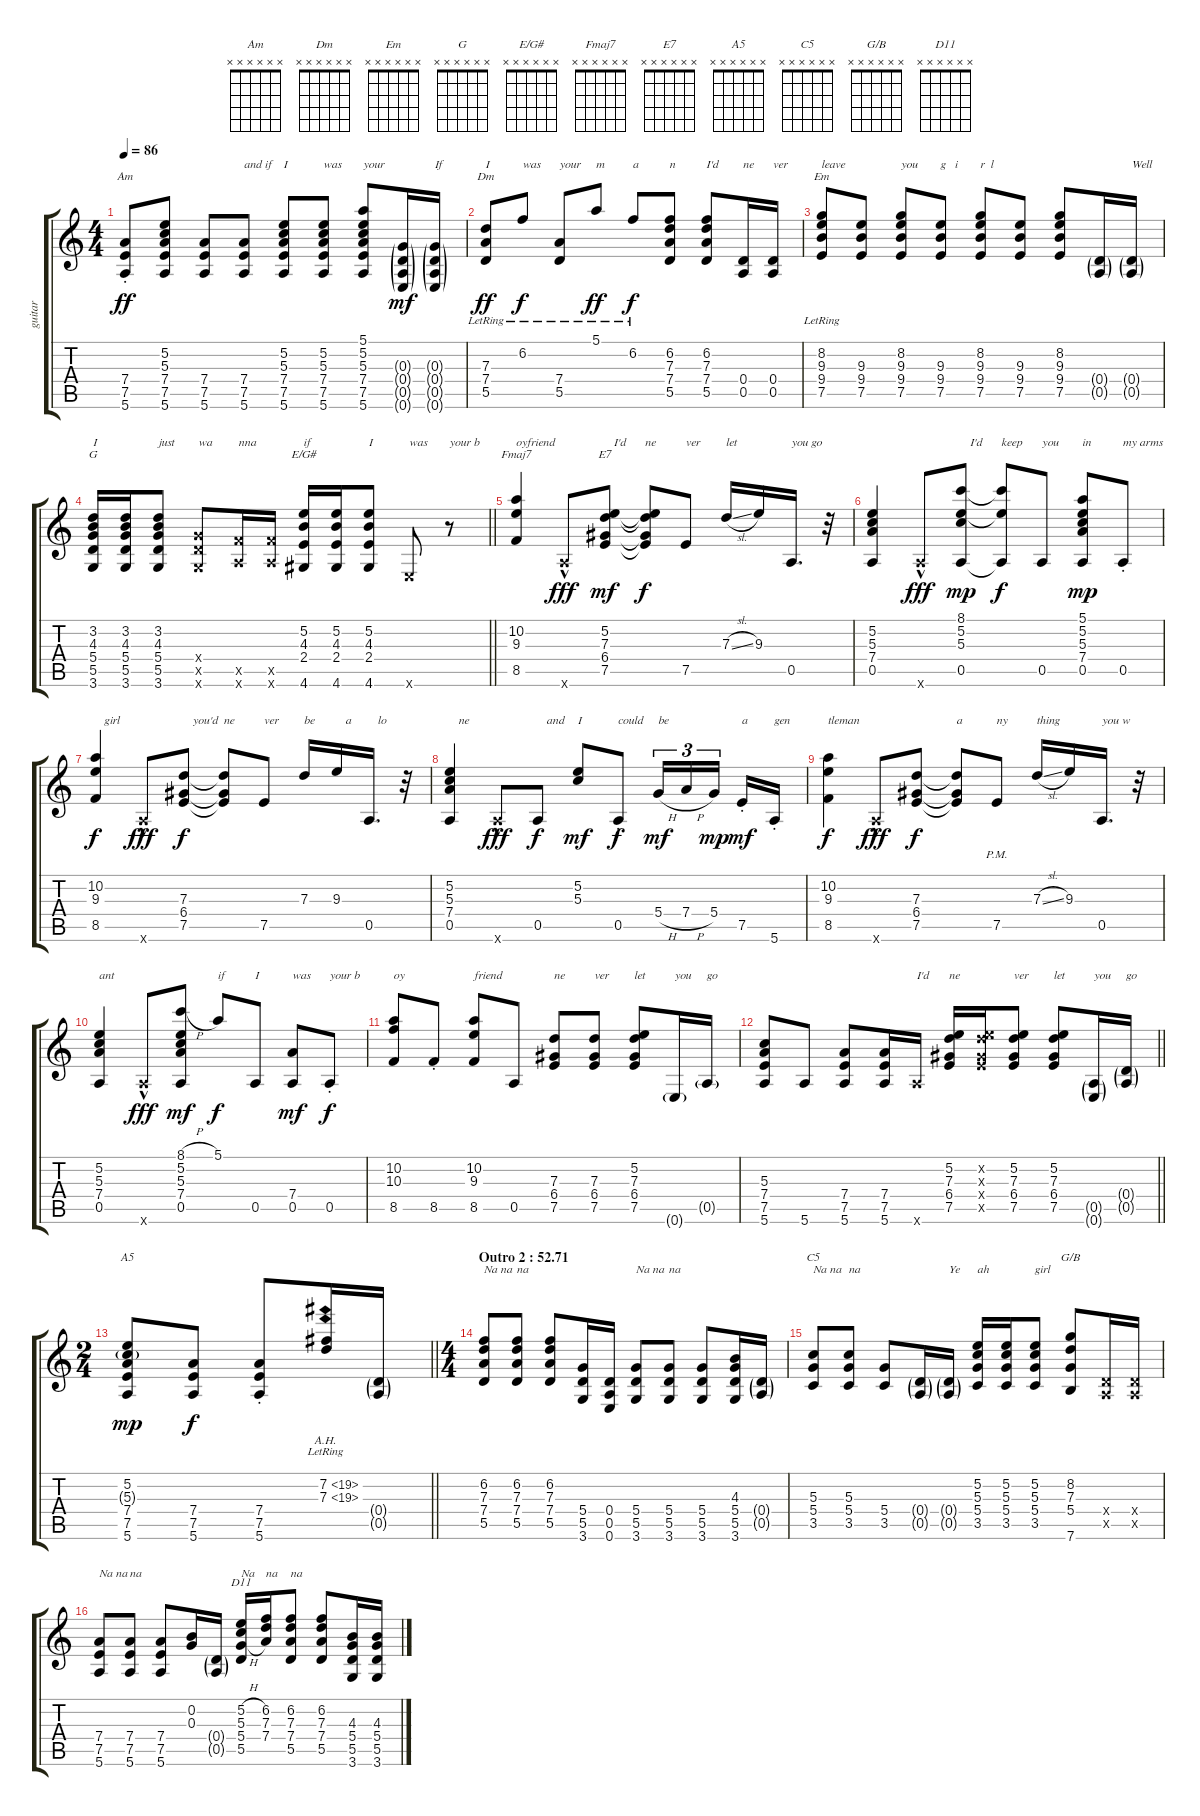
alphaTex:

\track ("guitar" "guitar") {instrument acousticguitarsteel}
\staff {score tabs}
\tuning (E4 B3 G3 D3 A2 E2) {hide}
\chord ("Am" x x x x x x)
\chord ("Dm" x x x x x x)
\chord ("Em" x x x x x x)
\chord ("G" x x x x x x)
\chord ("E/G#" x x x x x x)
\chord ("Fmaj7" x x x x x x)
\chord ("E7" x x x x x x)
\chord ("A5" x x x x x x)
\chord ("C5" x x x x x x)
\chord ("G/B" x x x x x x)
\chord ("D11" x x x x x x)
\ts (4 4)
\tempo 86
\clef g2
\ks aminor
(7.4{st} 7.5{st} 5.6{st}).8{ch "Am" dy ff} (5.2 5.3 7.4 7.5 5.6).8 (7.4 7.5 5.6).8 (7.4 7.5 5.6).8{txt "and if"} (5.2 5.3 7.4 7.5 5.6).8{txt "I"} (5.2 5.3 7.4 7.5 5.6).8{txt "was"} (5.1 5.2 5.3 7.4 7.5 5.6).8{txt "your"} (0.3{g} 0.4{g} 0.5{g} 0.6{g}).16{dy mf} (0.3{g} 0.4{g} 0.5{g} 0.6{g}).16{txt "If"} |
(7.3{lr} 7.4{lr} 5.5{lr}).8{ch "Dm" txt "I" dy ff beam Up} 6.2{lr}.8{txt "was" dy f beam Up} (7.4{lr} 5.5{lr}).8{txt "your" beam Up} 5.1{lr}.8{txt "m" dy ff beam Up} 6.2{lr}.8{txt "a" dy f beam Up} (6.2 7.3 7.4 5.5).8{txt "n" beam Up} (6.2 7.3 7.4 5.5).8{txt "I'd"} (0.4 0.5).16{txt "ne"} (0.4 0.5).16{txt "ver"} |
(8.2{lr} 9.3 9.4 7.5).8{ch "Em" txt "leave" beam Up} (9.3 9.4 7.5).8{beam Up} (8.2 9.3 9.4 7.5).8{txt "you" beam Up} (9.3 9.4 7.5).8{txt "g   i " beam Up} (8.2 9.3 9.4 7.5).8{txt "r  l" beam Up} (9.3 9.4 7.5).8{beam Up} (8.2 9.3 9.4 7.5).8 (0.4{g} 0.5{g}).16 (0.4{g} 0.5{g}).16{txt "Well"} |
\barLineRight lightlight
(3.2 4.3 5.4 5.5 3.6).16{ch "G" txt "I"} (3.2 4.3 5.4 5.5 3.6).16 (3.2 4.3 5.4 5.5 3.6).8{txt "just"} (5.4{x} 5.5{x} 3.6{x}).8{txt "wa"} (8.5{x} 5.6{x}).16{txt "nna"} (8.5{x} 5.6{x}).16 (5.2 4.3 2.4 4.6).16{ch "E/G#" txt "if"} (5.2 4.3 2.4 4.6).16 (5.2 4.3 2.4 4.6).8{txt "I"} 0.6{x}.8{txt "was"} r.8{txt "your b"} |
(10.2 9.3 8.5).4{ch "Fmaj7" txt "oyfriend" beam Up} 5.6{hac x}.8{dy fff} (5.2 7.3 6.4 7.5).8{ch "E7" txt "   I'd" dy mf} (5.2{t} 7.3{t} 6.4{t} 7.5{t}).8{txt "ne" dy f beam Up} 7.5.8{txt "ver" beam Up} 7.3{sl}.16{txt "let"} 9.3.16 0.5.16{d txt "you go"} r.32 |
(5.2 5.3 7.4 0.5).4 5.6{hac x}.8{dy fff beam Up} (8.1 5.2 5.3 0.5).8{txt "   I'd" dy mp beam Up} (8.1{t} 5.2{t} 0.5{t}).8{txt "keep" dy f beam Up} 0.5.8{txt "you" beam Up} (5.1 5.2 5.3 7.4 0.5).8{txt "in" dy mp} 0.5{st}.8{txt "my arms"} |
(10.2 9.3 8.5).4{txt "   girl" dy f beam Up} 5.6{hac x}.8{dy fff} (7.3 6.4 7.5).8{txt "   you'd" dy f} (7.3{t} 6.4{t} 7.5{t}).8{txt "ne"} 7.5.8{txt "ver"} 7.3.16{txt "be"} 9.3.16{txt "   a"} 0.5.16{d txt "   lo"} r.32 |
(5.2 5.3 7.4 0.5).4{txt "   ne"} 5.6{hac x}.8{dy fff} 0.5.8{txt "   and" dy f} (5.2 5.3).8{txt "I" dy mf} 0.5{st}.8{txt "could" dy f} 5.4{h}.16{tu (3 2) txt "be" dy mf} 7.4{h}.16{tu (3 2)} 5.4.16{tu (3 2) dy mp beam splitsecondary} 7.5{st}.16{txt "a" dy mf} 5.6{st}.16{txt "gen"} |
(10.2 9.3 8.5).4{txt "tleman" dy f} 5.6{hac x}.8{dy fff} (7.3 6.4 7.5).8{dy f} (7.3{t} 6.4{t} 7.5{t}).8{txt "a"} 7.5{pm}.8{txt "ny"} 7.3{sl}.16{txt "thing"} 9.3.16 0.5.16{d txt "you w"} r.32 |
(5.2 5.3 7.4 0.5).4{txt "ant"} 5.6{hac x}.8{dy fff beam Up} (8.1{h} 5.2 5.3 7.4 0.5).8{dy mf beam Up} 5.1.8{txt "if" dy f} 0.5.8{txt "I"} (7.4 0.5).8{txt "was" dy mf} 0.5{st}.8{txt "your b" dy f} |
(10.2 10.3 8.5).8{txt "oy" beam Up} 8.5{st}.8{beam Up} (10.2 9.3 8.5).8{txt "friend"} 0.5.8 (7.3 6.4 7.5).8{txt "ne"} (7.3 6.4 7.5).8{txt "ver"} (5.2 7.3 6.4 7.5).8{txt "let"} 0.6{g}.16{txt "you"} 0.5{g}.16{txt "go"} |
\barLineRight lightlight
(5.3 7.4 7.5 5.6).8 5.6.8 (7.4 7.5 5.6).8 (7.4 7.5 5.6).16 5.6{x}.16{txt "I'd"} (5.2 7.3 6.4 7.5).16{txt "ne" beam Up} (5.2{x} 7.3{x} 6.4{x} 7.5{x}).16{beam Up} (5.2 7.3 6.4 7.5).8{txt "ver" beam Up} (5.2 7.3 6.4 7.5).8{txt "let"} (0.5{g} 0.6{g}).16{txt "you"} (0.4{g} 0.5{g}).16{txt "go"} |
\ts (2 4)
\barLineRight lightlight
(5.2 5.3{g} 7.4 7.5 5.6).8{ch "A5" dy mp} (7.4 7.5 5.6).8{dy f} (7.4{st} 7.5{st} 5.6{st}).8 (7.2{ah 12 lr} 7.3{ah 12 lr}).16 (0.4{g} 0.5{g}).16 |
\ts (4 4)
\section ("" "Outro 2 : 52.71")
(6.2 7.3 7.4 5.5).8{txt "Na na" beam Up} (6.2 7.3 7.4 5.5).8{txt "na" beam Up} (6.2 7.3 7.4 5.5).8 (5.4 5.5 3.6).16 (0.4 0.5 0.6).16 (5.4 5.5 3.6).8{txt "Na na"} (5.4 5.5 3.6).8{txt "na"} (5.4 5.5 3.6).8 (4.3 5.4 5.5 3.6).16 (0.4{g} 0.5{g}).16 |
(5.3 5.4 3.5).8{ch "C5" txt "Na na"} (5.3 5.4 3.5).8{txt "na"} (5.4 3.5).8 (0.4{g} 0.5{g}).16 (0.4{g} 0.5{g}).16{txt "Ye"} (5.2 5.3 5.4 3.5).16{txt "ah"} (5.2 5.3 5.4 3.5).16 (5.2 5.3 5.4 3.5).8{txt "girl"} (8.2 7.3 5.4 7.6).8{ch "G/B"} (0.4{x} 0.5{x}).16 (0.4{x} 0.5{x}).16 |
(7.4 7.5 5.6).8{txt "Na na"} (7.4 7.5 5.6).8{txt "na"} (7.4 7.5 5.6).8 (0.2 0.3).16 (0.4{g} 0.5{g}).16 (5.2{h} 5.3{h} 5.4{h} 5.5).16{ch "D11" txt "Na" beam Up} (6.2 7.3 7.4).16{txt "na" beam Up} (6.2 7.3 7.4 5.5).8{txt "na" beam Up} (6.2 7.3 7.4 5.5).8 (4.3 5.4 5.5 3.6).16 (4.3 5.4 5.5 3.6).16
